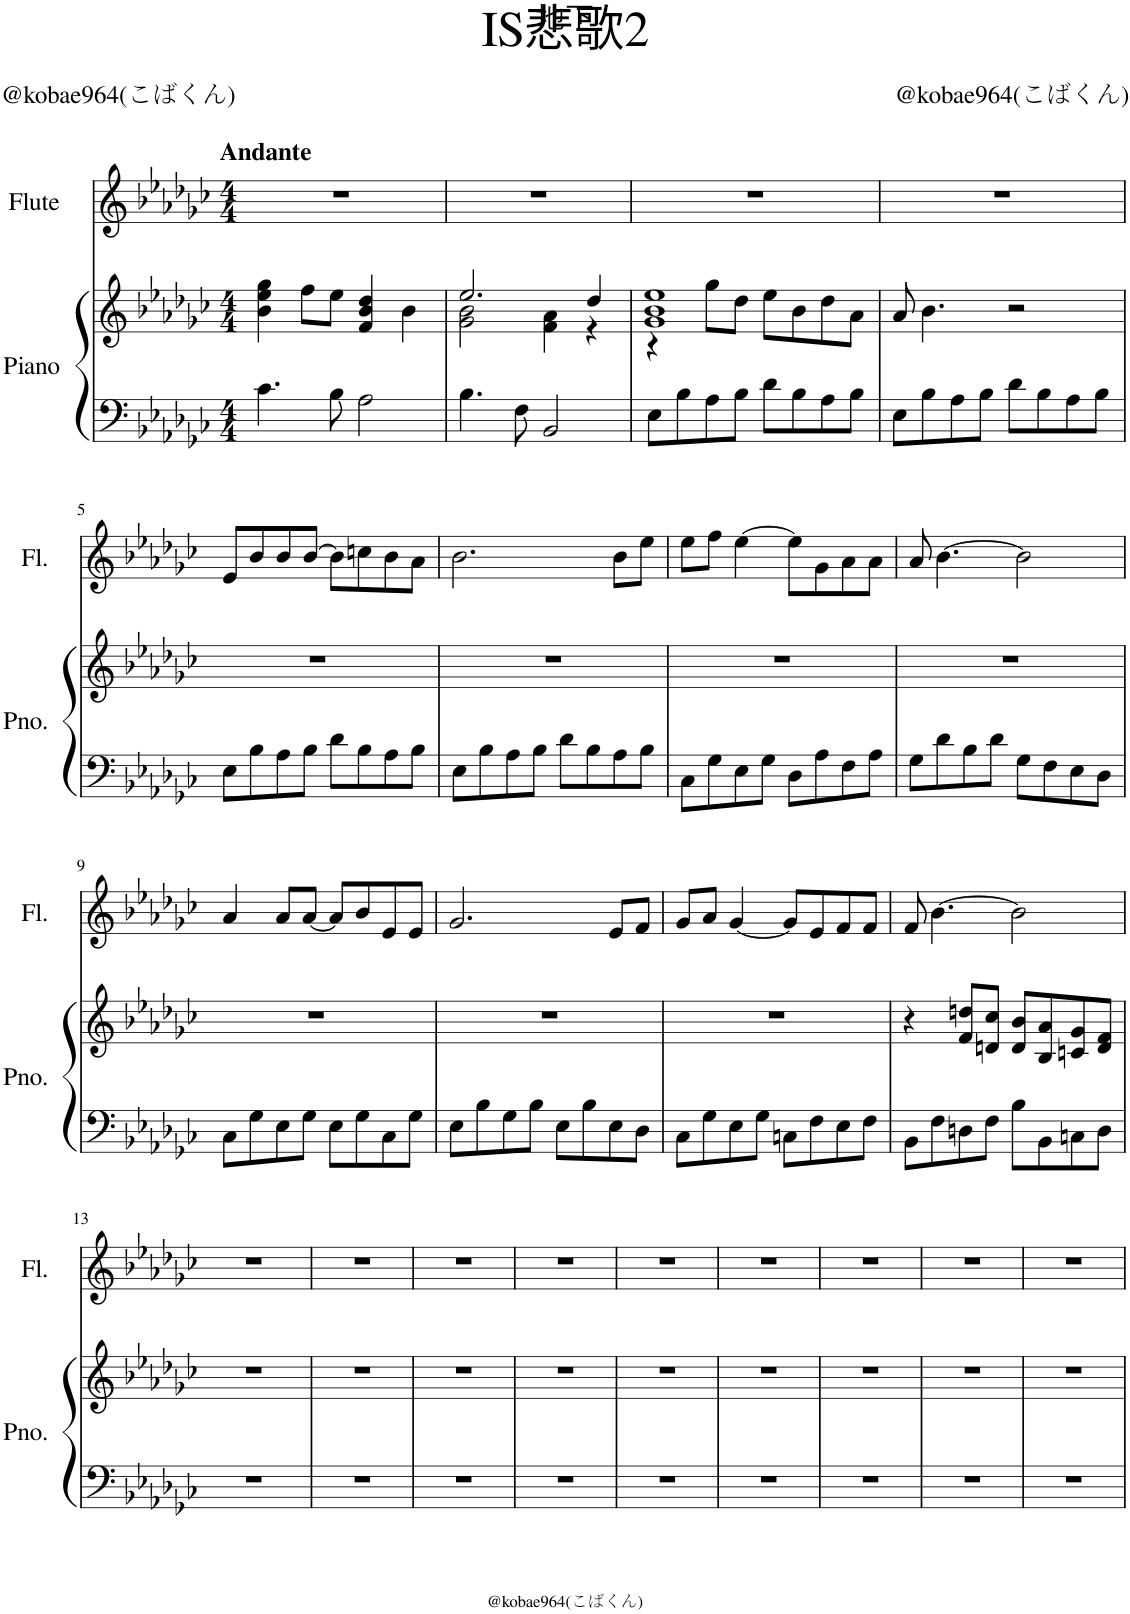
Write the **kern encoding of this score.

**kern	**kern	**kern
*part2	*part2	*part1
*staff3	*staff2	*staff1
*I"Piano	*	*I"Flute
*I'Pno.	*	*I'Fl.
*clefF4	*clefG2	*clefG2
*k[b-e-a-d-g-c-]	*k[b-e-a-d-g-c-]	*k[b-e-a-d-g-c-]
*M4/4	*M4/4	*M4/4
=1	=1	=1
!	!	!LO:TX:a:B:t=Andante
4.c-\	4b-\ 4ee-\ 4gg-\	1r
.	8ff\L	.
8B-\	8ee-\J	.
2A-\	4f/ 4b-/ 4dd-/	.
.	4b-\	.
=2	=2	=2
*	*^	*
4.B-\	2.ee-/	2g-\ 2b-\	1r
8F\	.	.	.
2BB-/	.	4f\ 4a-\	.
.	4dd-/	4r	.
=3	=3	=3	=3
8E-\L	1g- 1b- 1ee-	4r	1r
8B-\	.	.	.
8A-\	.	8gg-\L	.
8B-\J	.	8dd-\J	.
8d-\L	.	8ee-\L	.
8B-\	.	8b-\	.
8A-\	.	8dd-\	.
8B-\J	.	8a-\J	.
*	*v	*v	*
=4	=4	=4
8E-\L	8a-/	1r
8B-\	4.b-\	.
8A-\	.	.
8B-\J	.	.
8d-\L	2r	.
8B-\	.	.
8A-\	.	.
8B-\J	.	.
!!LO:LB:g=z
=5	=5	=5
8E-\L	1r	8e-/L
8B-\	.	8b-/
8A-\	.	8b-/
8B-\J	.	[8b-/J
8d-\L	.	8b-\L]
8B-\	.	8ccn\
8A-\	.	8b-\
8B-\J	.	8a-\J
=6	=6	=6
8E-\L	1r	2.b-\
8B-\	.	.
8A-\	.	.
8B-\J	.	.
8d-\L	.	.
8B-\	.	.
8A-\	.	8b-\L
8B-\J	.	8ee-\J
=7	=7	=7
8C-\L	1r	8ee-\L
8G-\	.	8ff\J
8E-\	.	[4ee-\
8G-\J	.	.
8D-\L	.	8ee-\L]
8A-\	.	8g-\
8F\	.	8a-\
8A-\J	.	8a-\J
=8	=8	=8
8G-\L	1r	8a-/
8d-\	.	[4.b-\
8B-\	.	.
8d-\J	.	.
8G-\L	.	2b-\]
8F\	.	.
8E-\	.	.
8D-\J	.	.
!!LO:LB:g=z
=9	=9	=9
8C-\L	1r	4a-/
8G-\	.	.
8E-\	.	8a-/L
8G-\J	.	[8a-/J
8E-\L	.	8a-/L]
8G-\	.	8b-/
8C-\	.	8e-/
8G-\J	.	8e-/J
=10	=10	=10
8E-\L	1r	2.g-/
8B-\	.	.
8G-\	.	.
8B-\J	.	.
8E-\L	.	.
8B-\	.	.
8E-\	.	8e-/L
8D-\J	.	8f/J
=11	=11	=11
8C-\L	1r	8g-/L
8G-\	.	8a-/J
8E-\	.	[4g-/
8G-\J	.	.
8Cn\L	.	8g-/L]
8F\	.	8e-/
8E-\	.	8f/
8F\J	.	8f/J
=12	=12	=12
8BB-\L	4r	8f/
8F\	.	[4.b-\
8Dn\	8f/ 8ddn/L	.
8F\J	8dn/ 8cc-/J	.
8B-\L	8d/ 8b-/L	2b-\]
8BB-\	8B-/ 8a-/	.
8Cn\	8cn/ 8g-/	.
8D\J	8d/ 8f/J	.
!!LO:LB:g=z
=13	=13	=13
1r	1r	1r
=14	=14	=14
1r	1r	1r
=15	=15	=15
1r	1r	1r
=16	=16	=16
1r	1r	1r
=17	=17	=17
1r	1r	1r
=18	=18	=18
1r	1r	1r
=19	=19	=19
1r	1r	1r
=20	=20	=20
1r	1r	1r
=21	=21	=21
1r	1r	1r
=	=	=
*-	*-	*-
